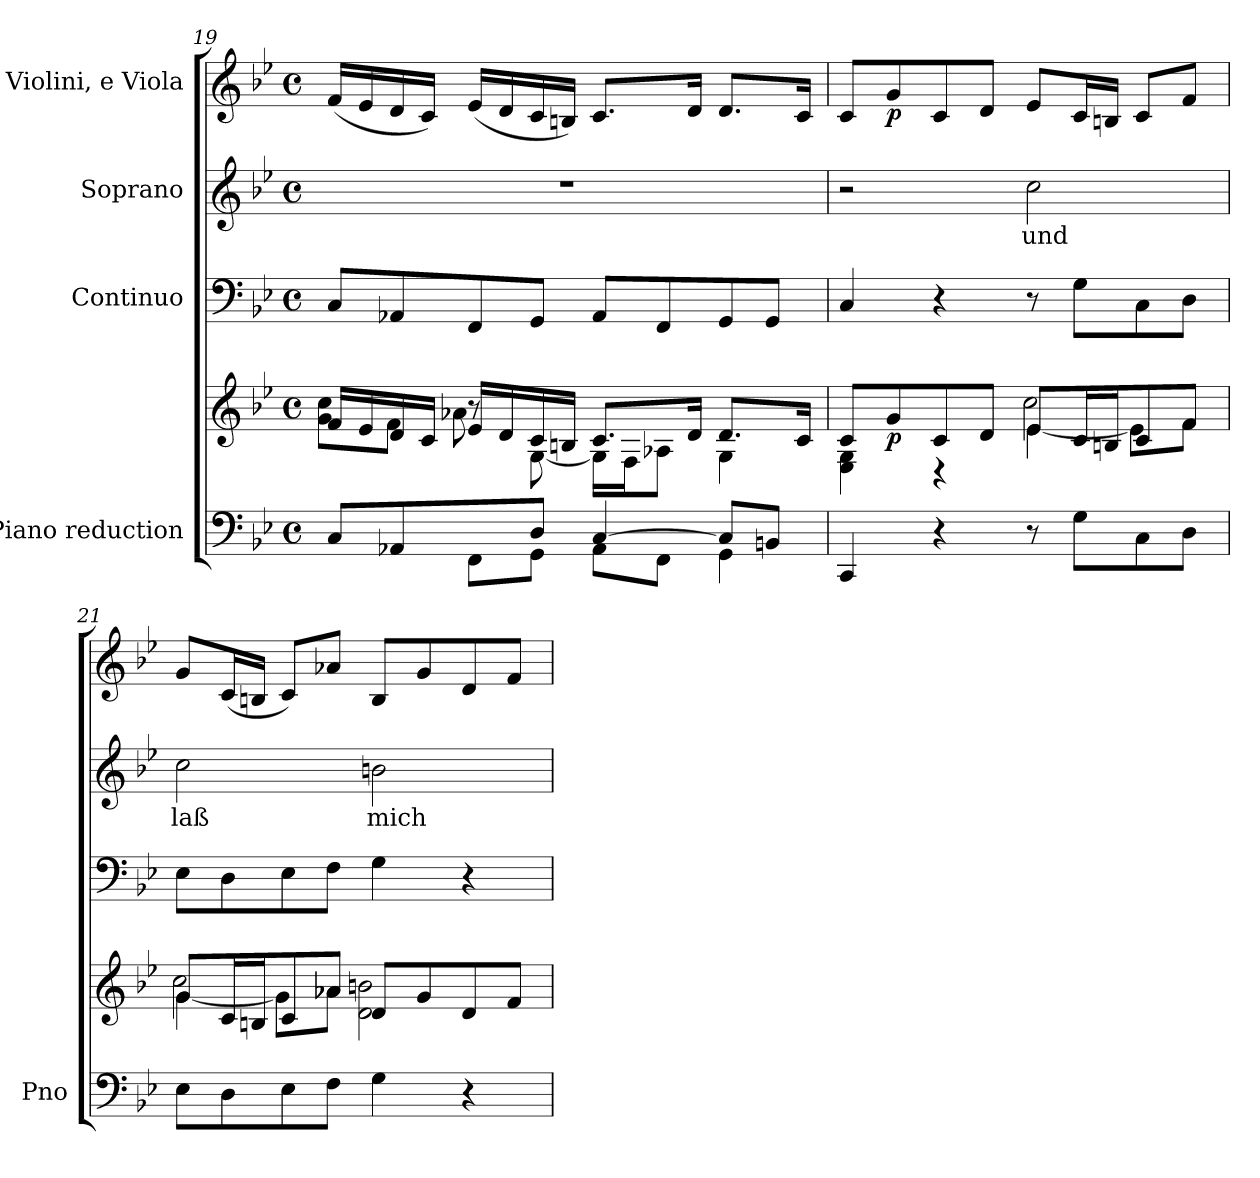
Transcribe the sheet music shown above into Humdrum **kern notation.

**kern	**kern	**dynam	**kern	**kern	**text	**kern	**dynam
*part4	*part4	*part4	*part3	*part2	*part2	*part1	*part1
*staff5	*staff4	*staff4/5	*staff3	*staff2	*staff2	*staff1	*staff1
*I"Piano reduction	*	*	*I"Continuo	*I"Soprano	*	*I"Violini, e Viola	*
*I'Pno	*	*	*	*	*	*	*
*clefF4	*clefG2	*	*clefF4	*clefG2	*	*clefG2	*
*k[b-e-]	*k[b-e-]	*	*k[b-e-]	*k[b-e-]	*	*k[b-e-]	*
*M4/4	*M4/4	*	*M4/4	*M4/4	*	*M4/4	*
*met(c)	*met(c)	*	*met(c)	*met(c)	*	*met(c)	*
=19	=19	=19	=19	=19	=19	=19	=19
*^	*^	*	*	*	*	*	*
*	*	*	*^	*	*	*	*	*	*
8C/L	4ryy	16f/LL	8g\ 8cc\L	4ryy	.	8C/L	1r	.	(16f/LL	.
.	.	16e-/	.	.	.	.	.	.	16e-/	.
8AA-X/J	.	16d/	8f\J	.	.	8AA-X/	.	.	16d/	.
.	.	16c/JJ	.	.	.	.	.	.	16c/JJ)	.
8ryy	8FF\L	16e-/LL	8r	8a-X\L	.	8FF/	.	.	(16e-/LL	.
.	.	16d/	.	.	.	.	.	.	16d/	.
8D/J	8GG\J	16c/	[8G\	2ryy	.	8GG/J	.	.	16c/	.
.	.	16Bn/JJ	.	.	.	.	.	.	16Bn/JJ)	.
[4C/	8AA-\L	8.c/L	16G\LL]	.	.	8AA-/L	.	.	8.c/L	.
.	.	.	16F\J	.	.	.	.	.	.	.
.	8FF\J	.	8A-X\J	.	.	8FF/	.	.	.	.
.	.	16d/Jk	.	.	.	.	.	.	16d/Jk	.
8C/L]	4GG\	8.d/L	4G\	.	.	8GG/	.	.	8.d/L	.
8BBn/J	.	.	.	8ryy	.	8GG/J	.	.	.	.
.	.	16c/Jk	.	.	.	.	.	.	16c/Jk	.
*v	*v	*	*	*	*	*	*	*	*	*
=20	=20	=20	=20	=20	=20	=20	=20	=20	=20
4CC/	8c/L	4E-\ 4G\	2ryy	.	4C/	2r	.	8c/L	.
!	!	!	!	!LO:DY:b	!	!	!	!	!LO:DY:b
.	8g/	.	.	p	.	.	.	8g/	p
4r	8c/	4r	.	.	4r	.	.	8c/	.
.	8d/J	.	.	.	.	.	.	8d/J	.
!	!	!	!	!	!	!	!LO:LY:b	!	!
8r	8e-/L	[>4e-\	2cc\	.	8r	2cc\	und	8e-/L	.
8G\L	16c/L	.	.	.	8G\L	.	.	16c/L	.
.	16Bn/J	.	.	.	.	.	.	16Bn/JJ	.
8C\	8c/	8e-\L]	.	.	8C\	.	.	8c/L	.
8D\J	8f/J	8f\J	.	.	8D\J	.	.	8f/J	.
!!LO:LB:g=z
=21	=21	=21	=21	=21	=21	=21	=21	=21	=21
!	!	!	!	!	!	!	!LO:LY:b	!	!
8E-\L	8g/L	[>4g\	2cc\	.	8E-\L	2cc\	laß	8g/L	.
8D\	16c/L	.	.	.	8D\	.	.	(16c/L	.
.	16Bn/J	.	.	.	.	.	.	16Bn/JJ	.
8E-\	8c/	8g\L]	.	.	8E-\	.	.	8c/L)	.
8F\J	8a-X/J	8a-\J	.	.	8F\J	.	.	8a-X/J	.
!	!	!	!	!	!	!	!LO:LY:b	!	!
4G\	8d/L	2d\ 2bn\	2ryy	.	4G\	2bn\	mich	8B/L	.
.	8g/	.	.	.	.	.	.	8g/	.
4r	8d/	.	.	.	4r	.	.	8d/	.
.	8f/J	.	.	.	.	.	.	8f/J	.
*	*v	*v	*v	*	*	*	*	*	*
=	=	=	=	=	=	=	=
*-	*-	*-	*-	*-	*-	*-	*-
